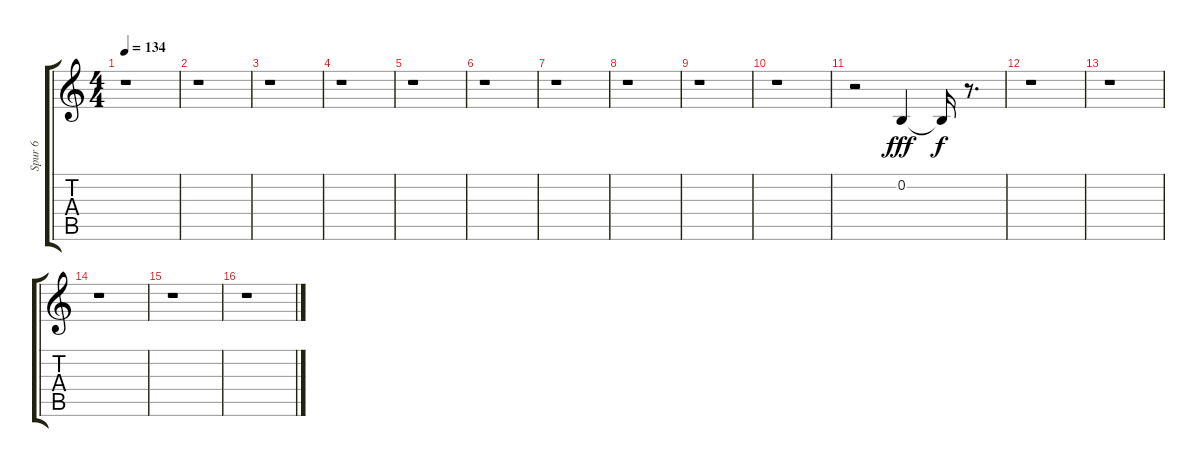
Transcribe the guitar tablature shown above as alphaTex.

\track ("Spur 6" "Spur 6") {instrument fx2soundtrack}
\staff {score tabs}
\tuning (E4 B3 G3 D3 A2 E2) {hide}
\ts (4 4)
\tempo 134
\clef g2
\ks c
r.1{dy fff} |
r.1 |
r.1 |
r.1 |
r.1 |
r.1 |
r.1 |
r.1 |
r.1 |
r.1 |
r.2 0.2.4 0.2{t}.16{dy f} r.8{d} |
r.1 |
r.1 |
r.1 |
r.1 |
r.1
